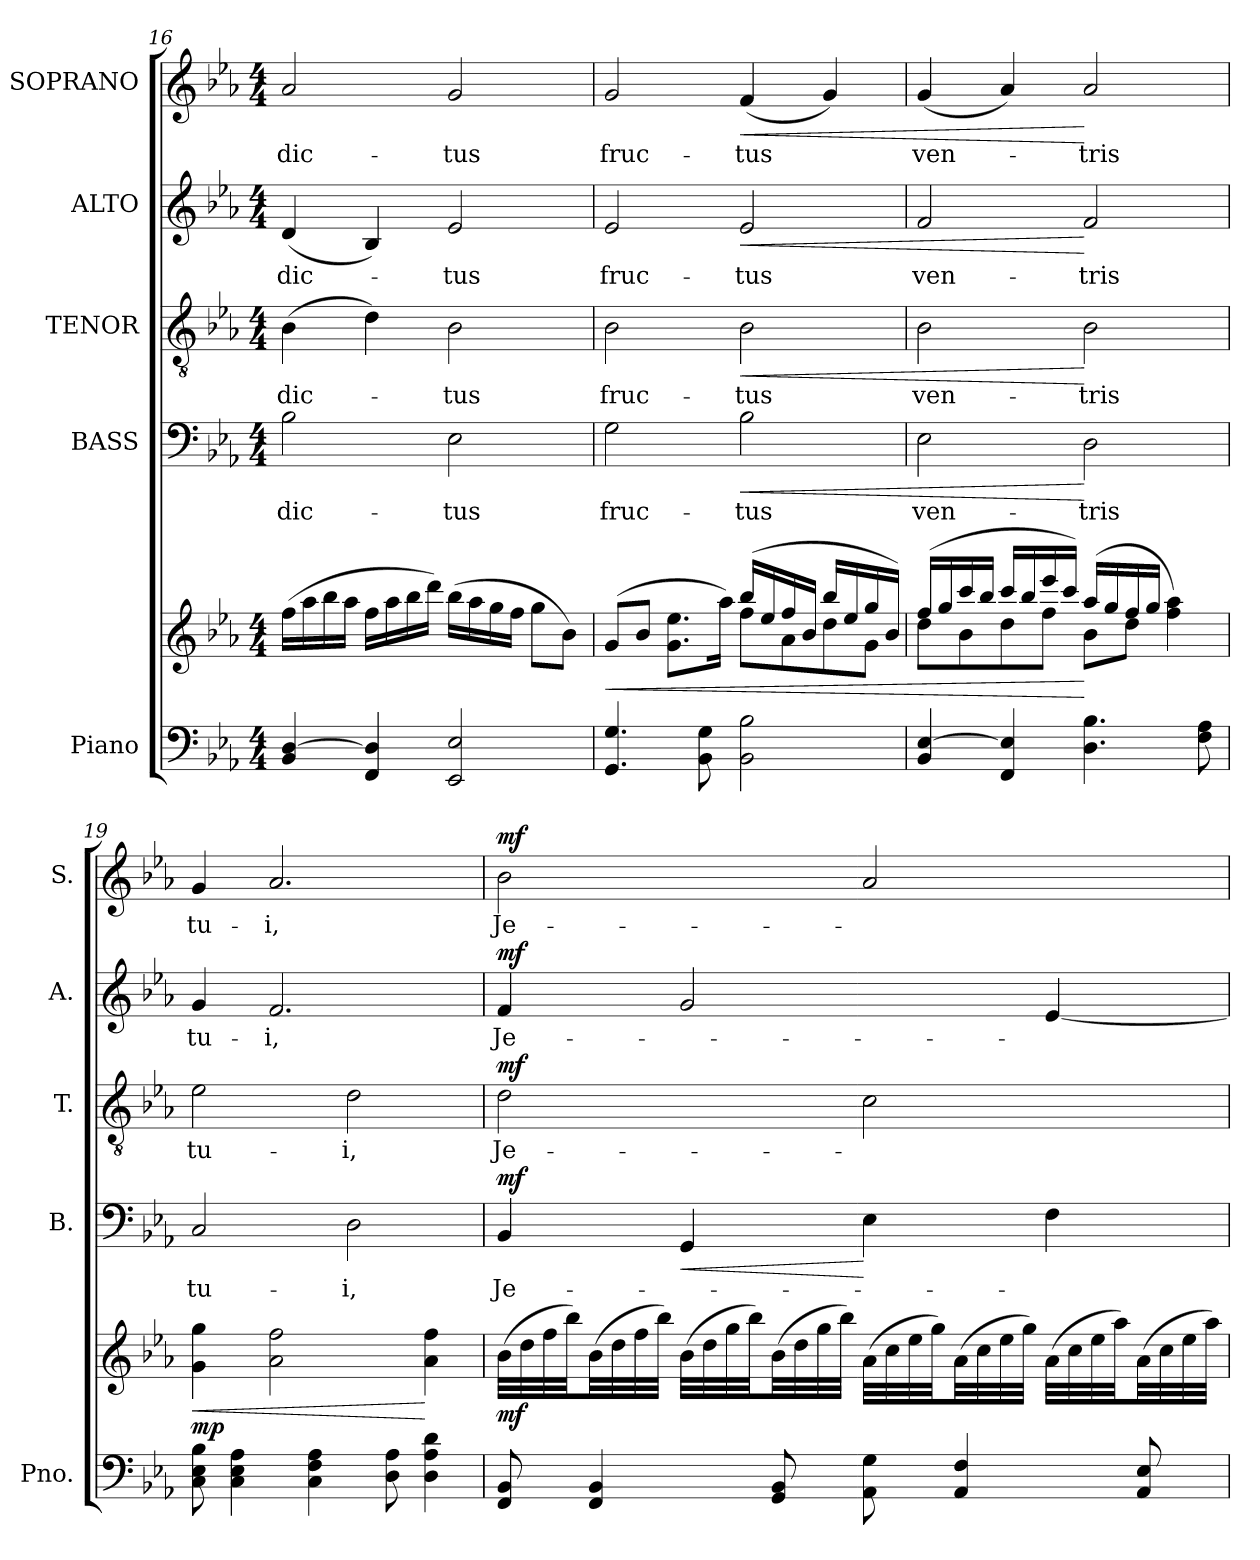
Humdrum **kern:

**kern	**kern	**dynam	**kern	**text	**dynam	**kern	**text	**dynam	**kern	**text	**dynam	**kern	**text	**dynam
*part5	*part5	*part5	*part4	*part4	*part4	*part3	*part3	*part3	*part2	*part2	*part2	*part1	*part1	*part1
*staff6	*staff5	*staff5/6	*staff4	*staff4	*staff4	*staff3	*staff3	*staff3	*staff2	*staff2	*staff2	*staff1	*staff1	*staff1
*I"Piano	*	*	*I"BASS	*	*	*I"TENOR	*	*	*I"ALTO	*	*	*I"SOPRANO	*	*
*I'Pno.	*	*	*I'B.	*	*	*I'T.	*	*	*I'A.	*	*	*I'S.	*	*
*clefF4	*clefG2	*	*clefF4	*	*	*clefGv2	*	*	*clefG2	*	*	*clefG2	*	*
*	*	*	*	*	*	*ITrd7c12	*	*	*	*	*	*	*	*
*k[b-e-a-]	*k[b-e-a-]	*	*k[b-e-a-]	*	*	*k[b-e-a-]	*	*	*k[b-e-a-]	*	*	*k[b-e-a-]	*	*
*E-:	*E-:	*	*E-:	*	*	*E-:	*	*	*E-:	*	*	*E-:	*	*
*M4/4	*M4/4	*	*M4/4	*	*	*M4/4	*	*	*M4/4	*	*	*M4/4	*	*
=16	=16	=16	=16	=16	=16	=16	=16	=16	=16	=16	=16	=16	=16	=16
!	!	!	!	!LO:LY:b:color=#000000	!	!	!	!	!	!	!	!	!	!
!	!	!	!	!	!	!	!LO:LY:b:color=#000000	!	!	!	!	!	!	!
!	!	!	!	!	!	!	!	!	!	!LO:LY:b:color=#000000	!	!	!	!
!	!	!	!	!	!	!	!	!	!	!	!	!	!LO:LY:b:color=#000000	!
4BB-i/ [>4Di	(16ffi\LL	.	2B-i\	-dic-	.	(4BB-i\	-dic-	.	(4di/	-dic-	.	2a-i/	-dic-	.
.	16aa-i\	.	.	.	.	.	.	.	.	.	.	.	.	.
.	16bb-i\	.	.	.	.	.	.	.	.	.	.	.	.	.
.	16aa-i\JJ	.	.	.	.	.	.	.	.	.	.	.	.	.
4FFi/ 4Di]	16ffi\LL	.	.	.	.	4Di\)	.	.	4B-i/)	.	.	.	.	.
.	16aa-i\	.	.	.	.	.	.	.	.	.	.	.	.	.
.	16bb-i\	.	.	.	.	.	.	.	.	.	.	.	.	.
.	16dddi\JJ)	.	.	.	.	.	.	.	.	.	.	.	.	.
!	!	!	!	!LO:LY:b:color=#000000	!	!	!	!	!	!	!	!	!	!
!	!	!	!	!	!	!	!LO:LY:b:color=#000000	!	!	!	!	!	!	!
!	!	!	!	!	!	!	!	!	!	!LO:LY:b:color=#000000	!	!	!	!
!	!	!	!	!	!	!	!	!	!	!	!	!	!LO:LY:b:color=#000000	!
2EE-i/ 2E-i	(16bb-i\LL	.	2E-i\	-tus	.	2BB-i\	-tus	.	2e-i/	-tus	.	2gi/	-tus	.
.	16aa-i\	.	.	.	.	.	.	.	.	.	.	.	.	.
.	16ggi\	.	.	.	.	.	.	.	.	.	.	.	.	.
.	16ffi\JJ	.	.	.	.	.	.	.	.	.	.	.	.	.
.	8ggi\L	.	.	.	.	.	.	.	.	.	.	.	.	.
.	8b-i\J)	.	.	.	.	.	.	.	.	.	.	.	.	.
=17	=17	=17	=17	=17	=17	=17	=17	=17	=17	=17	=17	=17	=17	=17
!	!	!LO:HP:b	!	!	!	!	!	!	!	!	!	!	!	!
*	*^	*	*	*	*	*	*	*	*	*	*	*	*	*
!	!	!	!	!	!LO:LY:b:color=#000000	!	!	!	!	!	!	!	!	!	!
!	!	!	!	!	!	!	!	!LO:LY:b:color=#000000	!	!	!	!	!	!	!
!	!	!	!	!	!	!	!	!	!	!	!LO:LY:b:color=#000000	!	!	!	!
!	!	!	!	!	!	!	!	!	!	!	!	!	!	!LO:LY:b:color=#000000	!
4.GGi/ 4.Gi	(8gi/L	2ryy	<	2Gi\	fruc-	.	2BB-i\	fruc-	.	2e-i/	fruc-	.	2gi/	fruc-	.
.	8b-i/J	.	.	.	.	.	.	.	.	.	.	.	.	.	.
.	8.gi\ 8.ee-iL	.	.	.	.	.	.	.	.	.	.	.	.	.	.
8BB-i\ 8Gi	.	.	.	.	.	.	.	.	.	.	.	.	.	.	.
.	16aa-i\Jk)	.	.	.	.	.	.	.	.	.	.	.	.	.	.
!	!	!	!	!	!LO:LY:b:color=#000000	!LO:HP:b	!	!	!	!	!	!	!	!	!
!	!	!	!	!	!	!	!	!LO:LY:b:color=#000000	!LO:HP:b	!	!	!	!	!	!
!	!	!	!	!	!	!	!	!	!	!	!LO:LY:b:color=#000000	!LO:HP:b	!	!	!
!	!	!	!	!	!	!	!	!	!	!	!	!	!	!LO:LY:b:color=#000000	!LO:HP:b
2BB-i\ 2B-i	(16bb-i/LL	8ffi\L	.	2B-i\	-tus	<	2BB-i\	-tus	<	2e-i/	-tus	<	(4fi/	-tus	<
.	16ee-i/	.	.	.	.	.	.	.	.	.	.	.	.	.	.
.	16ffi/	8a-i\	.	.	.	.	.	.	.	.	.	.	.	.	.
.	16b-i/JJ	.	.	.	.	.	.	.	.	.	.	.	.	.	.
.	16bb-i/LL	8ddi\	.	.	.	.	.	.	.	.	.	.	4gi/)	.	.
.	16ee-i/	.	.	.	.	.	.	.	.	.	.	.	.	.	.
.	16ggi/	8gi\J	.	.	.	.	.	.	.	.	.	.	.	.	.
.	16b-i/JJ)	.	.	.	.	.	.	.	.	.	.	.	.	.	.
!!LO:PB:g=z
=18	=18	=18	=18	=18	=18	=18	=18	=18	=18	=18	=18	=18	=18	=18	=18
!	!	!	!	!	!LO:LY:b:color=#000000	!	!	!	!	!	!	!	!	!	!
!	!	!	!	!	!	!	!	!LO:LY:b:color=#000000	!	!	!	!	!	!	!
!	!	!	!	!	!	!	!	!	!	!	!LO:LY:b:color=#000000	!	!	!	!
!	!	!	!	!	!	!	!	!	!	!	!	!	!	!LO:LY:b:color=#000000	!
4BB-i/ [>4E-i	(16ffi/LL	8ddi\L	.	2E-i\	ven-	.	2BB-i\	ven-	.	2fi/	ven-	.	(4gi/	ven-	.
.	16ggi/	.	.	.	.	.	.	.	.	.	.	.	.	.	.
.	16ccci/	8b-i\	.	.	.	.	.	.	.	.	.	.	.	.	.
.	16bb-i/JJ	.	.	.	.	.	.	.	.	.	.	.	.	.	.
4FFi/ 4E-i]	16ccci/LL	8ddi\	.	.	.	.	.	.	.	.	.	.	4a-i/)	.	.
.	16bb-i/	.	.	.	.	.	.	.	.	.	.	.	.	.	.
.	16eee-i/	8ffi\J	.	.	.	.	.	.	.	.	.	.	.	.	.
.	16ccci/JJ)	.	.	.	.	.	.	.	.	.	.	.	.	.	.
!	!	!	!	!	!LO:LY:b:color=#000000	!	!	!	!	!	!	!	!	!	!
!	!	!	!	!	!	!	!	!LO:LY:b:color=#000000	!	!	!	!	!	!	!
!	!	!	!	!	!	!	!	!	!	!	!LO:LY:b:color=#000000	!	!	!	!
!	!	!	!	!	!	!	!	!	!	!	!	!	!	!LO:LY:b:color=#000000	!
4.Di\ 4.B-i	(16aa-i/LL	8b-i\L	[	2Di\	-tris	[	2BB-i\	-tris	[	2fi/	-tris	[	2a-i/	-tris	[
.	16ggi/	.	.	.	.	.	.	.	.	.	.	.	.	.	.
.	16ffi/	8ddi\J	.	.	.	.	.	.	.	.	.	.	.	.	.
.	16ggi/JJ	.	.	.	.	.	.	.	.	.	.	.	.	.	.
.	4ffi\ 4aa-i)	4ryy	.	.	.	.	.	.	.	.	.	.	.	.	.
8Fi\ 8A-i	.	.	.	.	.	.	.	.	.	.	.	.	.	.	.
*	*v	*v	*	*	*	*	*	*	*	*	*	*	*	*	*
=19	=19	=19	=19	=19	=19	=19	=19	=19	=19	=19	=19	=19	=19	=19
!	!	!LO:HP:b	!	!	!	!	!	!	!	!	!	!	!	!
!	!	!	!	!LO:LY:b:color=#000000	!	!	!	!	!	!	!	!	!	!
!	!	!	!	!	!	!	!LO:LY:b:color=#000000	!	!	!	!	!	!	!
!	!	!	!	!	!	!	!	!	!	!LO:LY:b:color=#000000	!	!	!	!
!	!	!	!	!	!	!	!	!	!	!	!	!	!LO:LY:b:color=#000000	!
8Ci\ 8E-i 8B-i	4gi\ 4ggi	< mp	2Ci/	tu-	.	2E-i\	tu-	.	4gi/	tu-	.	4gi/	tu-	.
4Ci\ 4E-i 4A-i	.	.	.	.	.	.	.	.	.	.	.	.	.	.
!	!	!	!	!	!	!	!	!	!	!LO:LY:b:color=#000000	!	!	!	!
!	!	!	!	!	!	!	!	!	!	!	!	!	!LO:LY:b:color=#000000	!
.	2a-i\ 2ffi	.	.	.	.	.	.	.	2.fi/	-i,	.	2.a-i/	-i,	.
4Ci\ 4Fi 4A-i	.	.	.	.	.	.	.	.	.	.	.	.	.	.
!	!	!	!	!LO:LY:b:color=#000000	!	!	!	!	!	!	!	!	!	!
!	!	!	!	!	!	!	!LO:LY:b:color=#000000	!	!	!	!	!	!	!
.	.	.	2Di\	-i,	.	2Di\	-i,	.	.	.	.	.	.	.
8Di\ 8A-i	.	.	.	.	.	.	.	.	.	.	.	.	.	.
4Di\ 4A-i 4di	4a-i\ 4ffi	[	.	.	.	.	.	.	.	.	.	.	.	.
=20	=20	=20	=20	=20	=20	=20	=20	=20	=20	=20	=20	=20	=20	=20
!	!	!	!	!LO:LY:b:color=#000000	!	!	!	!	!	!	!	!	!	!
!	!	!	!	!	!	!	!LO:LY:b:color=#000000	!	!	!	!	!	!	!
!	!	!	!	!	!	!	!	!	!	!LO:LY:b:color=#000000	!	!	!	!
!	!	!	!	!	!	!	!	!	!	!	!	!	!LO:LY:b:color=#000000	!
8FFi/ 8BB-i	(32b-i\LLL	mf	4BB-i/	Je-	mf	2Di\	Je-	mf	4fi/	Je-	mf	2b-i\	Je-	mf
.	32ddi\	.	.	.	.	.	.	.	.	.	.	.	.	.
.	32ffi\	.	.	.	.	.	.	.	.	.	.	.	.	.
.	32bb-i\JJ)	.	.	.	.	.	.	.	.	.	.	.	.	.
4FFi/ 4BB-i	(32b-i\LL	.	.	.	.	.	.	.	.	.	.	.	.	.
.	32ddi\	.	.	.	.	.	.	.	.	.	.	.	.	.
.	32ffi\	.	.	.	.	.	.	.	.	.	.	.	.	.
.	32bb-i\JJJ)	.	.	.	.	.	.	.	.	.	.	.	.	.
!	!	!	!	!	!LO:HP:b	!	!	!	!	!	!	!	!	!
.	(32b-i\LLL	.	4GGi/	.	<	.	.	.	2gi/	.	.	.	.	.
.	32ddi\	.	.	.	.	.	.	.	.	.	.	.	.	.
.	32ggi\	.	.	.	.	.	.	.	.	.	.	.	.	.
.	32bb-i\JJ)	.	.	.	.	.	.	.	.	.	.	.	.	.
8GGi/ 8BB-i	(32b-i\LL	.	.	.	.	.	.	.	.	.	.	.	.	.
.	32ddi\	.	.	.	.	.	.	.	.	.	.	.	.	.
.	32ggi\	.	.	.	.	.	.	.	.	.	.	.	.	.
.	32bb-i\JJJ)	.	.	.	.	.	.	.	.	.	.	.	.	.
8AA-i\ 8Gi	(32a-i\LLL	.	4E-i\	.	[	2Ci\	.	.	.	.	.	2a-i/	.	.
.	32cci\	.	.	.	.	.	.	.	.	.	.	.	.	.
.	32ee-i\	.	.	.	.	.	.	.	.	.	.	.	.	.
.	32ggi\JJ)	.	.	.	.	.	.	.	.	.	.	.	.	.
4AA-i/ 4Fi	(32a-i\LL	.	.	.	.	.	.	.	.	.	.	.	.	.
.	32cci\	.	.	.	.	.	.	.	.	.	.	.	.	.
.	32ee-i\	.	.	.	.	.	.	.	.	.	.	.	.	.
.	32ggi\JJJ)	.	.	.	.	.	.	.	.	.	.	.	.	.
.	(32a-i\LLL	.	4Fi\	.	.	.	.	.	[<4e-i/	.	.	.	.	.
.	32cci\	.	.	.	.	.	.	.	.	.	.	.	.	.
.	32ee-i\	.	.	.	.	.	.	.	.	.	.	.	.	.
.	32aa-i\JJ)	.	.	.	.	.	.	.	.	.	.	.	.	.
8AA-i/ 8E-i	(32a-i\LL	.	.	.	.	.	.	.	.	.	.	.	.	.
.	32cci\	.	.	.	.	.	.	.	.	.	.	.	.	.
.	32ee-i\	.	.	.	.	.	.	.	.	.	.	.	.	.
.	32aa-i\JJJ)	.	.	.	.	.	.	.	.	.	.	.	.	.
=	=	=	=	=	=	=	=	=	=	=	=	=	=	=
*-	*-	*-	*-	*-	*-	*-	*-	*-	*-	*-	*-	*-	*-	*-
